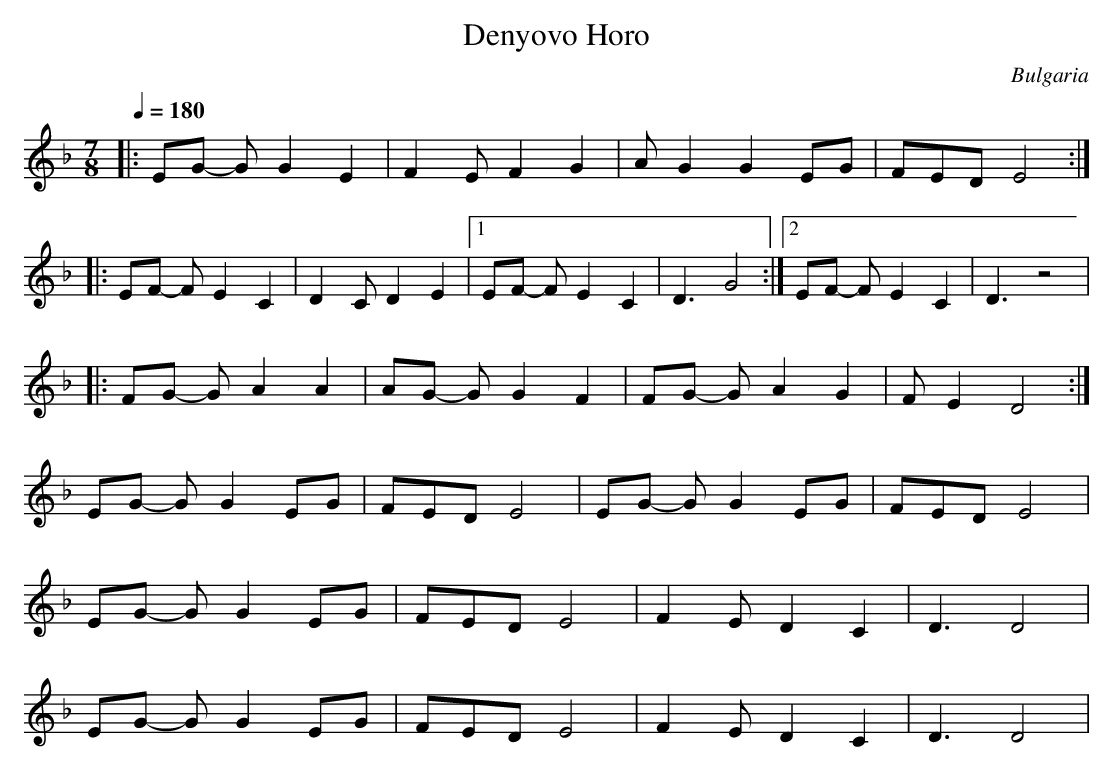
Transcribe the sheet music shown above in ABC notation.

X:1
T:Denyovo Horo
O:Bulgaria
L:1/8
M:7/8
Q:1/4=180
K:Dm
|: !drum! EG- G G2 E2| F2 E F2 G2 | A G2 G2 EG   | FED E4  :|
|: EF- F E2 C2       | D2 C D2 E2 |[1 EF- F E2 C2| D3 G4   :|\
   [2 EF- F E2 C2    |  D3 z4     |
|: FG- G A2 A2       | AG- G G2 F2| FG- G A2 G2  | FE2 D4  :|
   EG- G G2 EG       | FED E4     | EG- G G2 EG  | FED E4  |
   EG- G G2 EG       | FED E4     | F2E D2 C2    | D3 D4   |
   EG- G G2 EG       | FED E4     | F2E D2 C2    | D3 D4   |
